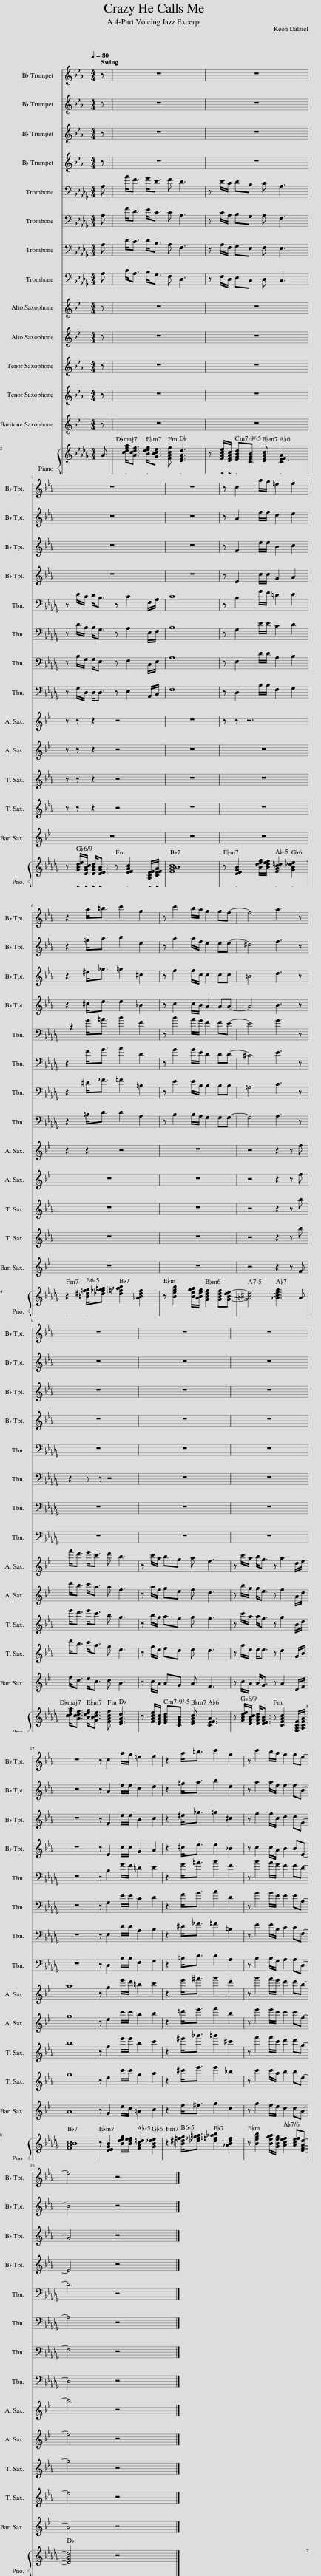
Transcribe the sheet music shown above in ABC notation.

X:1
%%score 1 2 3 4 5 6 7 8 9 10 11 12 13 { 14 | 15 } 16
L:1/8
Q:1/4=80
M:4/4
I:linebreak $
K:Db
V:1 treble transpose=-2
V:2 treble transpose=-2
V:3 treble transpose=-2
V:4 treble transpose=-2
V:5 bass
V:6 bass
V:7 bass
V:8 bass
V:9 treble transpose=-9
V:10 treble transpose=-9
V:11 treble transpose=-14
V:12 treble transpose=-14
V:13 treble transpose=-21
V:14 treble
V:15 bass
V:16 bass transpose=-12
V:1
[K:Eb] z | z8 | z8 |$ z8 | z8 | %5
 z c2 a/g/ =e2 f2 |$ z2 a<=b c'2 g2 | z c'2 b/a/ g2 gf- | f4 a3 z |$ z8 | %10
 z8 | z8 |$ z8 | z c2 a/g/ =e2 f2 | z2 a<=b c'2 g2 | %15
 z c'2 b/a/ g2 ge- |$ e4 z4 |] %17
V:2
[K:Eb] z | z8 | z8 |$ z8 | z8 | %5
 z A2 f/f/ d2 e2 |$ z2 =g<a b2 e2 | z a2 a/f/ e2 ee- | ^d4 f3 z |$ z8 | %10
 z8 | z8 |$ z8 | z A2 f/f/ d2 e2 | z2 =g<a b2 e2 | %15
 z a2 a/f/ f2 fB- |$ B4 z4 |] %17
V:3
[K:Eb] z | z8 | z8 |$ z8 | z8 | %5
 z F2 e/e/ B2 c2 |$ z2 ^e<_g =g2 ^c2 | z f2 f/c/ c2 cc | =B4 d3 z |$ z8 | %10
 z8 | z8 |$ z8 | z F2 e/e/ B2 c2 | z2 ^e<_g =g2 ^c2 | %15
 z f2 f/c/ d2 dG- |$ G4 z4 |] %17
V:4
[K:Eb] z | z8 | z8 |$ z8 | z8 | %5
 z E2 c/c/ G2 A2 |$ z2 ^c<e e2 _B2 | z c2 c/B/ A2 AA- | A4 B3 z |$ z8 | %10
 z8 | z8 |$ z8 | z E2 c/c/ G2 A2 | z2 ^c<e e2 _B2 | %15
 z c2 c/A/ B2 BE- |$ E4 z4 |] %17
V:5
 A, | A<F G<E F D3 | z E/C/ DB, C A,3 |$ z E/C/ D<B, z C2 F,/A,/ | C8 | %5
 z B,2 G/F/ =D2 E2 |$ z2 G<=A B2 F2 | z B2 A/G/ F2 FE- | E4 G3 z |$ z8 | %10
 z8 | z8 |$ z8 | z B,2 G/F/ =D2 E2 | z2 G<=A B2 F2 | %15
 z B2 A/G/ F2 FD- |$ D4 z4 |] %17
V:6
 A, | F<D E<C C A,3 | z C/A,/ B,G, A, F,3 |$ z D/B,/ B,<G, z A,2 E,/F,/ | B,8 | %5
 z G,2 E/E/ C2 D2 |$ z2 F<G A2 D2 | z G2 G/E/ D2 DD- | ^C4 E3 z |$ z2 z z z4 | %10
 z8 | z8 |$ z8 | z G,2 E/E/ C2 D2 | z2 F<G A2 D2 | %15
 z G2 G/E/ E2 EA,- |$ A,4 z4 |] %17
V:7
 A, | D<C D<B, A, F,3 | z A,/F,/ G,E, F, E,3 |$ z B,/G,/ G,<E, z F,2 C,/E,/ | A,8 | %5
 z E,2 D/D/ A,2 B,2 |$ z2 ^D<_F =F2 =B,2 | z E2 E/B,/ B,2 B,B, | =A,4 C3 z |$ z8 | %10
 z8 | z8 |$ z8 | z E,2 D/D/ A,2 B,2 | z2 ^D<_F =F2 =B,2 | %15
 z E2 E/B,/ C2 CF,- |$ F,4 z4 |] %17
V:8
 A, | C<A, B,<G, F, D,3 | z F,/D,/ E,C, D, C,3 |$ z G,/D,/ D,<D, z E,2 A,,/C,/ | F,8 | %5
 z D,2 B,/B,/ F,2 G,2 |$ z2 =B,<D D2 A,2 | z B,2 B,/A,/ G,2 G,G,- | G,4 A,3 z |$ z8 | %10
 z8 | z8 |$ z8 | z D,2 B,/B,/ F,2 G,2 | z2 =B,<D D2 A,2 | %15
 z B,2 B,/G,/ A,2 A,D,- |$ D,4 z4 |] %17
V:9
[K:Bb] z | z8 | z8 |$ z z z2 z4 | z8 | %5
 z z z6 |$ z2 z2 z4 | z8 | z4 z2 z f |$ f'<d' e'<c' d' b3 | %10
 z c'/a/ bg a f3 | z c'/a/ b<g z a2 d/f/ |$ a8 | z g2 e'/d'/ =b2 c'2 | z2 e'<^f' g'2 d'2 | %15
 z g'2 f'/e'/ d'2 d'b- |$ b4 z4 |] %17
V:10
[K:Bb] z | z8 | z8 |$ z z z2 z4 | z8 | %5
 z8 |$ z8 | z8 | z4 z2 z f |$ d'<b c'<a a f3 | %10
 z a/f/ ge f d3 | z b/g/ g<e z f2 A/d/ |$ g8 | z e2 c'/c'/ a2 b2 | z2 =d'<e' f'2 b2 | %15
 z e'2 e'/c'/ c'2 c'f- |$ f4 z4 |] %17
V:11
[K:Eb] z | z8 | z8 |$ z z z2 z4 | z8 | %5
 z8 |$ z8 | z8 | z4 z2 z b |$ e'<d' e'<c' b g3 | %10
 z b/g/ af g f3 | z c'/a/ a<f z g2 B/d/ |$ b8 | z f2 e'/e'/ b2 c'2 | z2 ^e'<_g' =g'2 ^c'2 | %15
 z f'2 f'/c'/ d'2 d'g- |$ g4 z4 |] %17
V:12
[K:Eb] z | z8 | z8 |$ z z z2 z4 | z8 | %5
 z8 |$ z8 | z8 | z4 z2 z b |$ d'<b c'<a g e3 | %10
 z g/e/ fd e d3 | z a/e/ e<e z d2 G/B/ |$ g8 | z e2 c'/c'/ g2 a2 | z2 ^c'<e' e'2 _b2 | %15
 z c'2 c'/a/ b2 be- |$ e4 z4 |] %17
V:13
[K:Bb] z | z8 | z8 |$ z8 | z8 | %5
 z8 |$ z8 | z8 | z4 z2 z F |$ f<d e<c d B3 | %10
 z c/A/ BG A F3 | z c/A/ B<G z A2 D/F/ |$ A8 | z G2 e/d/ =B2 c2 | z2 f<^f g2 d2 | %15
 z g2 f/e/ d2 dB- |$ B4 z4 |] %17
V:14
 A | [cdfa]<[Acdf] [Bdeg]<[GBce] [FAcf] [DFAd]3 | z [FAce]/[DFAc]/ [EGBd][CEGB] [DFAc] [CEFA]3 |$ z [GBde]/[DGBc]/ [DGBd]<[DEGB] z [EFAc]2 [A,CEF]/[CEFA]/ | [FABc]8 | %5
 z [DEGB]2 [Bdeg]/[Bdef]/ [FAc=d]2 [GB_de]2 |$ z2 [=B^d=fg]<[_d_fg=a] [d=f_ab]2 [_ABdf]2 | z [Begb]2 [Bega]/[ABeg]/ [GBdf]2 [GBdf][G-Bd-e-] | [G=A^ce]4 [_A=ceg]3 A |$ [cdfa]<[Acdf] [Bdeg]<[GBce] [FAcf] [DFAd]3 | %10
 z [FAce]/[DFAc]/ [EGBd][CEGB] [DFAc] [CEFA]3 | z [GBde]/[DGBc]/ [DGBd]<[DEGB] z [CFAc]2 [F,A,CF]/[A,CFA]/ |$ [FABc]8 | z [DEGB]2 [Bdeg]/[Bdef]/ [FAc=d]2 [GB_de]2 | z2 [=B^d=fg]<[_d_fg=a] [d=f_ab]2 [_ABdf]2 | %15
 z [Begb]2 [Bega]/[GBeg]/ [Acef]2 [Acef][DFAd]- |$ [DFAd]4 z4 |] %17
V:15
 x | D,,2 E,,2 F,,2 A,,2 | D,2 C,2 B,,2 A,,2 |$ G,,2 G,,2 F,,2 F,,2 | B,,,2 B,,,2 F,,2 B,,2 | %5
 E,,2 B,,2 A,,2 G,,2 |$ F,,2 =B,,,2 _B,,,2 B,,2 | E,,2 B,,2 _B,,,2 B,,2 | =A,,2 =A,,,2 _A,,,2 A,,E,, |$ D,,2 E,,2 F,,2 A,,2 | %10
 D,2 C,2 B,,2 A,,2 | G,,2 G,,2 F,,2 F,,2 |$ B,,,2 B,,,2 F,,2 B,,2 | E,,2 B,,2 A,,2 G,,2 | F,,2 =B,,,2 _B,,,2 B,,2 | %15
 E,,2 E,,B,,, A,,,2 C,,2 |$ D,,4 z2 z2 |] %17
V:16
 z | D,2 E,2 F,2 D,2- | D,2 C,2 B,,2 A,,2- |$ A,,2 G,,2 F,,4 | B,,8 | %5
 E,4 A,,2 G,,2 |$ F,,2 =B,,2 _B,,4 | E,4 B,,4 | =A,,4 _A,,4 |$ D,2 E,2 F,2 D,2- | %10
 D,2 C,2 B,,2 A,,2- | A,,2 G,,2 F,,4 |$ B,,8 | E,4 A,,2 G,,2 | F,,2 =B,,2 _B,,4 | %15
 E,4 A,,4 |$ D,4 z4 |] %17
